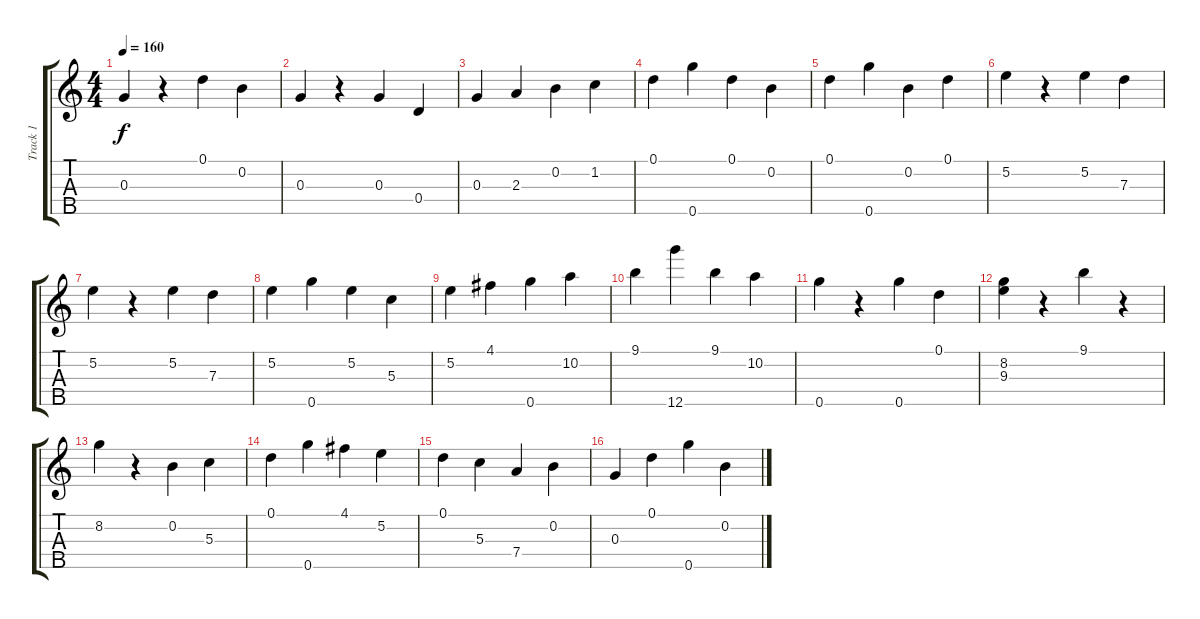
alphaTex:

\track ("Track 1" "Track 1") {instrument acousticguitarnylon}
\staff {score tabs}
\tuning (D4 B3 G3 D3 G4) {hide}
\ts (4 4)
\tempo 160
\clef g2
\ks c
0.3.4{dy f} r.4 0.1.4 0.2.4 |
0.3.4 r.4 0.3.4 0.4.4 |
0.3.4 2.3.4 0.2.4 1.2.4 |
0.1.4 0.5.4 0.1.4 0.2.4 |
0.1.4 0.5.4 0.2.4 0.1.4 |
5.2.4 r.4 5.2.4 7.3.4 |
5.2.4 r.4 5.2.4 7.3.4 |
5.2.4 0.5.4 5.2.4 5.3.4 |
5.2.4 4.1.4 0.5.4 10.2.4 |
9.1.4 12.5.4 9.1.4 10.2.4 |
0.5.4 r.4 0.5.4 0.1.4 |
(8.2 9.3).4 r.4 9.1.4 r.4 |
8.2.4 r.4 0.2.4 5.3.4 |
0.1.4 0.5.4 4.1.4 5.2.4 |
0.1.4 5.3.4 7.4.4 0.2.4 |
0.3.4 0.1.4 0.5.4 0.2.4
